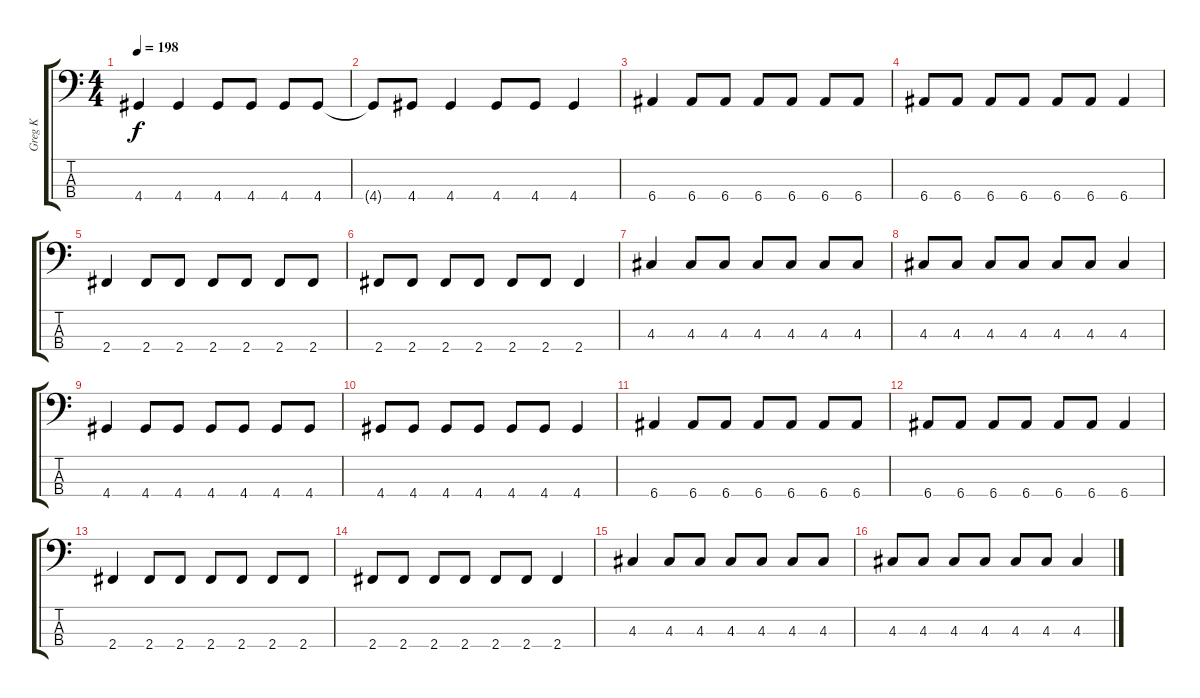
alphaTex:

\track ("Greg K" "Greg K") {instrument electricbassfinger}
\staff {score tabs}
\tuning (G2 D2 A1 E1) {hide}
\ts (4 4)
\tempo 198
\clef f4
\ks c
4.4.4{dy f} 4.4.4 4.4.8 4.4.8 4.4.8 4.4.8 |
4.4{t}.8 4.4.8 4.4.4 4.4.8 4.4.8 4.4.4 |
6.4.4 6.4.8 6.4.8 6.4.8 6.4.8 6.4.8 6.4.8 |
6.4.8 6.4.8 6.4.8 6.4.8 6.4.8 6.4.8 6.4.4 |
2.4.4 2.4.8 2.4.8 2.4.8 2.4.8 2.4.8 2.4.8 |
2.4.8 2.4.8 2.4.8 2.4.8 2.4.8 2.4.8 2.4.4 |
4.3.4 4.3.8 4.3.8 4.3.8 4.3.8 4.3.8 4.3.8 |
4.3.8 4.3.8 4.3.8 4.3.8 4.3.8 4.3.8 4.3.4 |
4.4.4 4.4.8 4.4.8 4.4.8 4.4.8 4.4.8 4.4.8 |
4.4.8 4.4.8 4.4.8 4.4.8 4.4.8 4.4.8 4.4.4 |
6.4.4 6.4.8 6.4.8 6.4.8 6.4.8 6.4.8 6.4.8 |
6.4.8 6.4.8 6.4.8 6.4.8 6.4.8 6.4.8 6.4.4 |
2.4.4 2.4.8 2.4.8 2.4.8 2.4.8 2.4.8 2.4.8 |
2.4.8 2.4.8 2.4.8 2.4.8 2.4.8 2.4.8 2.4.4 |
4.3.4 4.3.8 4.3.8 4.3.8 4.3.8 4.3.8 4.3.8 |
4.3.8 4.3.8 4.3.8 4.3.8 4.3.8 4.3.8 4.3.4
